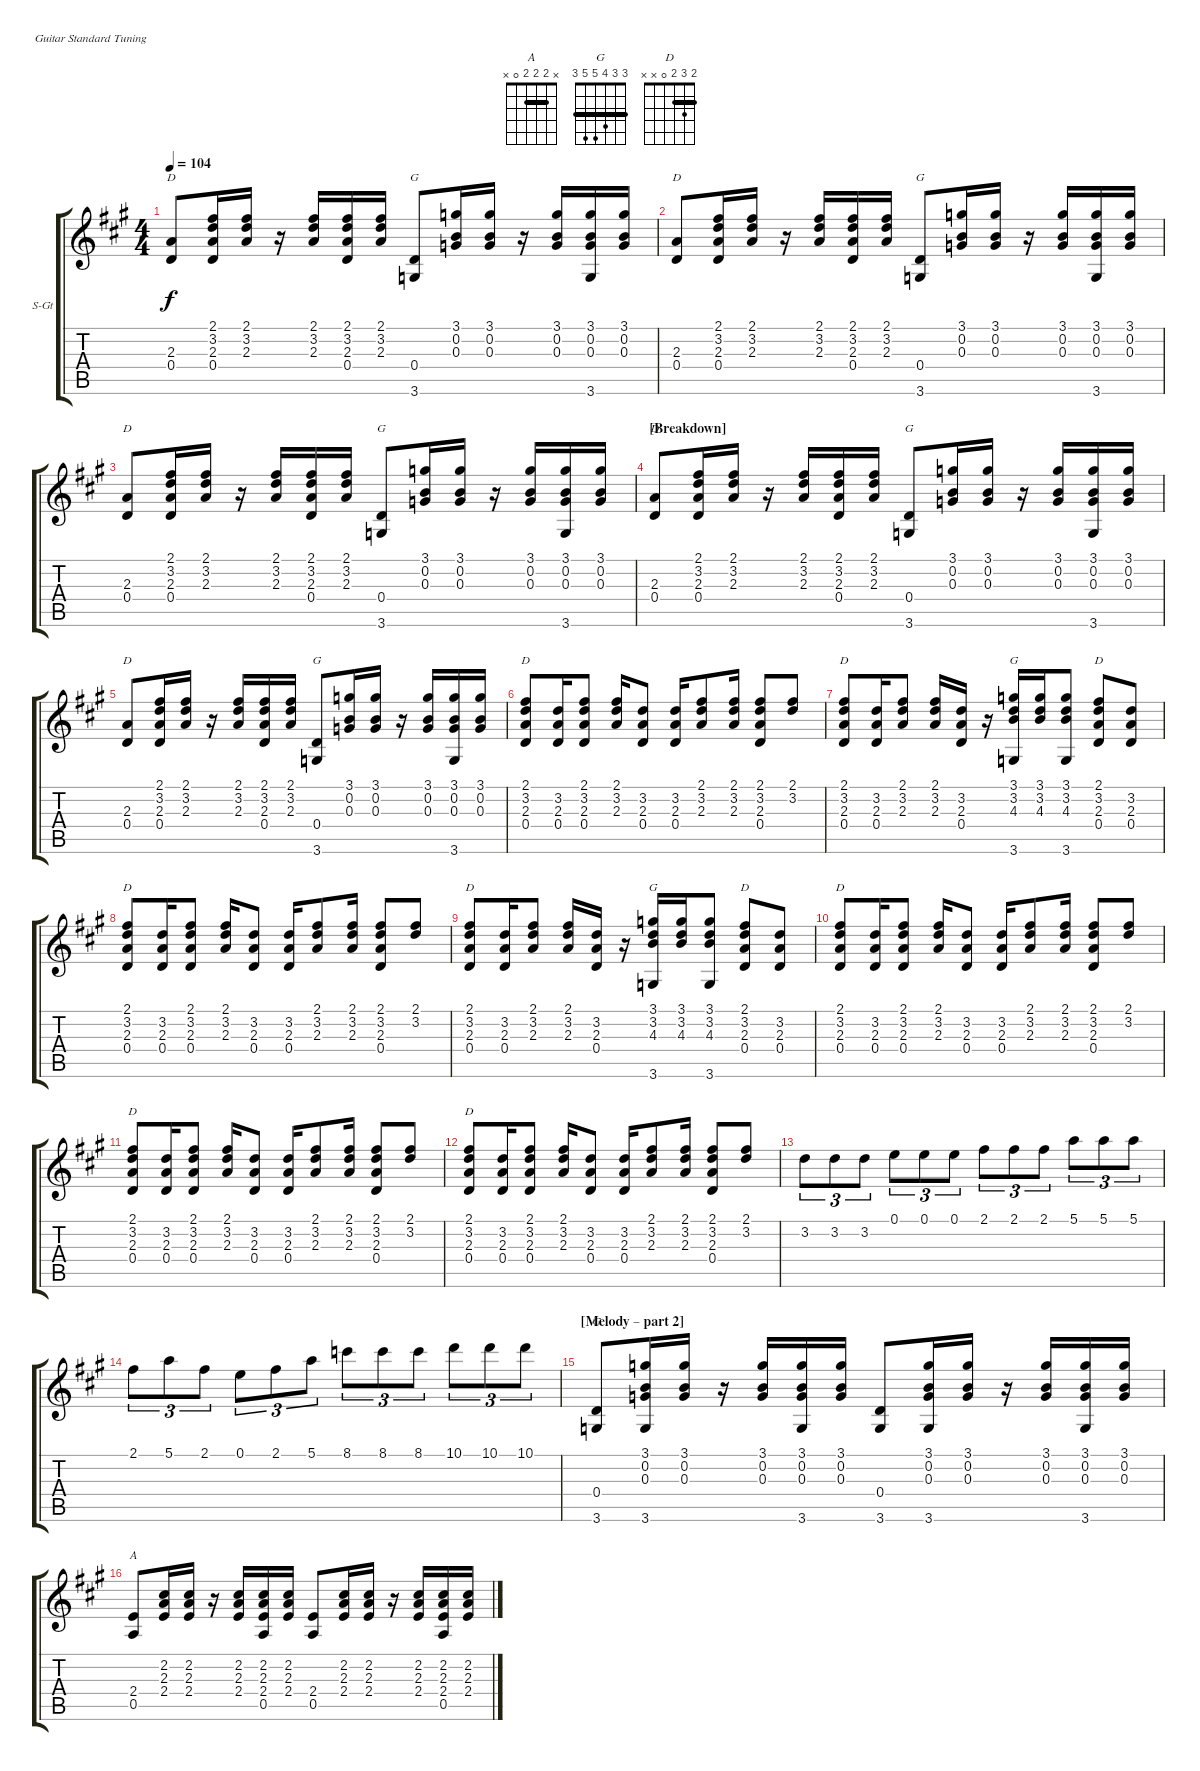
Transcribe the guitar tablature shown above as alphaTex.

\bracketExtendMode groupsimilarinstruments
\firstSystemTrackNameOrientation horizontal
\otherSystemsTrackNameOrientation horizontal
\track ("Acoustic Guitar" "S-Gt") {instrument acousticguitarsteel}
\staff {score tabs}
\tuning (E4 B3 G3 D3 A2 E2)
\chord ("A" x 2 2 2 0 x) {showfingering false barre (2 2)}
\chord ("G" 3 0 0 0 x 3) {showfingering false}
\chord ("D" 2 3 2 0 x x) {showfingering false barre 2}
\chord ("G" 3 3 4 5 5 3) {showfingering false barre (3 3)}
\ts (4 4)
\tempo 104
\clef g2
\ks a
(2.3 0.4).8{ch "D" dy f} (2.1 3.2 2.3 0.4).16 (2.1 3.2 2.3).16 r.16 (2.1 3.2 2.3).16 (2.1 3.2 2.3 0.4).16 (2.1 3.2 2.3).16 (0.4 3.6).8{ch "G"} (3.1 0.2 0.3).16 (3.1 0.2 0.3).16 r.16 (3.1 0.2 0.3).16 (3.1 0.2 0.3 3.6).16 (3.1 0.2 0.3).16 |
(2.3 0.4).8{ch "D"} (2.1 3.2 2.3 0.4).16 (2.1 3.2 2.3).16 r.16 (2.1 3.2 2.3).16 (2.1 3.2 2.3 0.4).16 (2.1 3.2 2.3).16 (0.4 3.6).8{ch "G"} (3.1 0.2 0.3).16 (3.1 0.2 0.3).16 r.16 (3.1 0.2 0.3).16 (3.1 0.2 0.3 3.6).16 (3.1 0.2 0.3).16 |
(2.3 0.4).8{ch "D"} (2.1 3.2 2.3 0.4).16 (2.1 3.2 2.3).16 r.16 (2.1 3.2 2.3).16 (2.1 3.2 2.3 0.4).16 (2.1 3.2 2.3).16 (0.4 3.6).8{ch "G"} (3.1 0.2 0.3).16 (3.1 0.2 0.3).16 r.16 (3.1 0.2 0.3).16 (3.1 0.2 0.3 3.6).16 (3.1 0.2 0.3).16 |
\section ("" "[Breakdown]")
(2.3 0.4).8{ch "D"} (2.1 3.2 2.3 0.4).16 (2.1 3.2 2.3).16 r.16 (2.1 3.2 2.3).16 (2.1 3.2 2.3 0.4).16 (2.1 3.2 2.3).16 (0.4 3.6).8{ch "G"} (3.1 0.2 0.3).16 (3.1 0.2 0.3).16 r.16 (3.1 0.2 0.3).16 (3.1 0.2 0.3 3.6).16 (3.1 0.2 0.3).16 |
(2.3 0.4).8{ch "D"} (2.1 3.2 2.3 0.4).16 (2.1 3.2 2.3).16 r.16 (2.1 3.2 2.3).16 (2.1 3.2 2.3 0.4).16 (2.1 3.2 2.3).16 (0.4 3.6).8{ch "G"} (3.1 0.2 0.3).16 (3.1 0.2 0.3).16 r.16 (3.1 0.2 0.3).16 (3.1 0.2 0.3 3.6).16 (3.1 0.2 0.3).16 |
(2.1 3.2 2.3 0.4).8{ch "D"} (3.2 2.3 0.4).16 (2.1 3.2 2.3 0.4).8 (2.1 3.2 2.3).16 (3.2 2.3 0.4).8 (3.2 2.3 0.4).16 (2.1 3.2 2.3).8 (2.1 3.2 2.3).16 (2.1 3.2 2.3 0.4).8 (2.1 3.2).8 |
(2.1 3.2 2.3 0.4).8{ch "D"} (3.2 2.3 0.4).16 (2.1 3.2 2.3).8 (2.1 3.2 2.3).16 (3.2 2.3 0.4).16 r.16 (3.1 3.2 4.3 3.6).16{ch "G"} (3.1 3.2 4.3).16 (3.1 3.2 4.3 3.6).8 (2.1 3.2 2.3 0.4).8{ch "D"} (3.2 2.3 0.4).8 |
(2.1 3.2 2.3 0.4).8{ch "D"} (3.2 2.3 0.4).16 (2.1 3.2 2.3 0.4).8 (2.1 3.2 2.3).16 (3.2 2.3 0.4).8 (3.2 2.3 0.4).16 (2.1 3.2 2.3).8 (2.1 3.2 2.3).16 (2.1 3.2 2.3 0.4).8 (2.1 3.2).8 |
(2.1 3.2 2.3 0.4).8{ch "D"} (3.2 2.3 0.4).16 (2.1 3.2 2.3).8 (2.1 3.2 2.3).16 (3.2 2.3 0.4).16 r.16 (3.1 3.2 4.3 3.6).16{ch "G"} (3.1 3.2 4.3).16 (3.1 3.2 4.3 3.6).8 (2.1 3.2 2.3 0.4).8{ch "D"} (3.2 2.3 0.4).8 |
(2.1 3.2 2.3 0.4).8{ch "D"} (3.2 2.3 0.4).16 (2.1 3.2 2.3 0.4).8 (2.1 3.2 2.3).16 (3.2 2.3 0.4).8 (3.2 2.3 0.4).16 (2.1 3.2 2.3).8 (2.1 3.2 2.3).16 (2.1 3.2 2.3 0.4).8 (2.1 3.2).8 |
(2.1 3.2 2.3 0.4).8{ch "D"} (3.2 2.3 0.4).16 (2.1 3.2 2.3 0.4).8 (2.1 3.2 2.3).16 (3.2 2.3 0.4).8 (3.2 2.3 0.4).16 (2.1 3.2 2.3).8 (2.1 3.2 2.3).16 (2.1 3.2 2.3 0.4).8 (2.1 3.2).8 |
(2.1 3.2 2.3 0.4).8{ch "D"} (3.2 2.3 0.4).16 (2.1 3.2 2.3 0.4).8 (2.1 3.2 2.3).16 (3.2 2.3 0.4).8 (3.2 2.3 0.4).16 (2.1 3.2 2.3).8 (2.1 3.2 2.3).16 (2.1 3.2 2.3 0.4).8 (2.1 3.2).8 |
3.2.8{tu (3 2)} 3.2.8{tu (3 2)} 3.2.8{tu (3 2)} 0.1.8{tu (3 2)} 0.1.8{tu (3 2)} 0.1.8{tu (3 2)} 2.1.8{tu (3 2)} 2.1.8{tu (3 2)} 2.1.8{tu (3 2)} 5.1.8{tu (3 2)} 5.1.8{tu (3 2)} 5.1.8{tu (3 2)} |
2.1.8{tu (3 2)} 5.1.8{tu (3 2)} 2.1.8{tu (3 2)} 0.1.8{tu (3 2)} 2.1.8{tu (3 2)} 5.1.8{tu (3 2)} 8.1.8{tu (3 2)} 8.1.8{tu (3 2)} 8.1.8{tu (3 2)} 10.1.8{tu (3 2)} 10.1.8{tu (3 2)} 10.1.8{tu (3 2)} |
\section ("" "[Melody – part 2] ")
(0.4 3.6).8{ch "G"} (3.1 0.2 0.3 3.6).16 (3.1 0.2 0.3).16 r.16 (3.1 0.2 0.3).16 (3.1 0.2 0.3 3.6).16 (3.1 0.2 0.3).16 (0.4 3.6).8 (3.1 0.2 0.3 3.6).16 (3.1 0.2 0.3).16 r.16 (3.1 0.2 0.3).16 (3.1 0.2 0.3 3.6).16 (3.1 0.2 0.3).16 |
(2.4 0.5).8{ch "A"} (2.2 2.3 2.4).16 (2.2 2.3 2.4).16 r.16 (2.2 2.3 2.4).16 (2.2 2.3 2.4 0.5).16 (2.2 2.3 2.4).16 (2.4 0.5).8 (2.2 2.3 2.4).16 (2.2 2.3 2.4).16 r.16 (2.2 2.3 2.4).16 (2.2 2.3 2.4 0.5).16 (2.2 2.3 2.4).16
